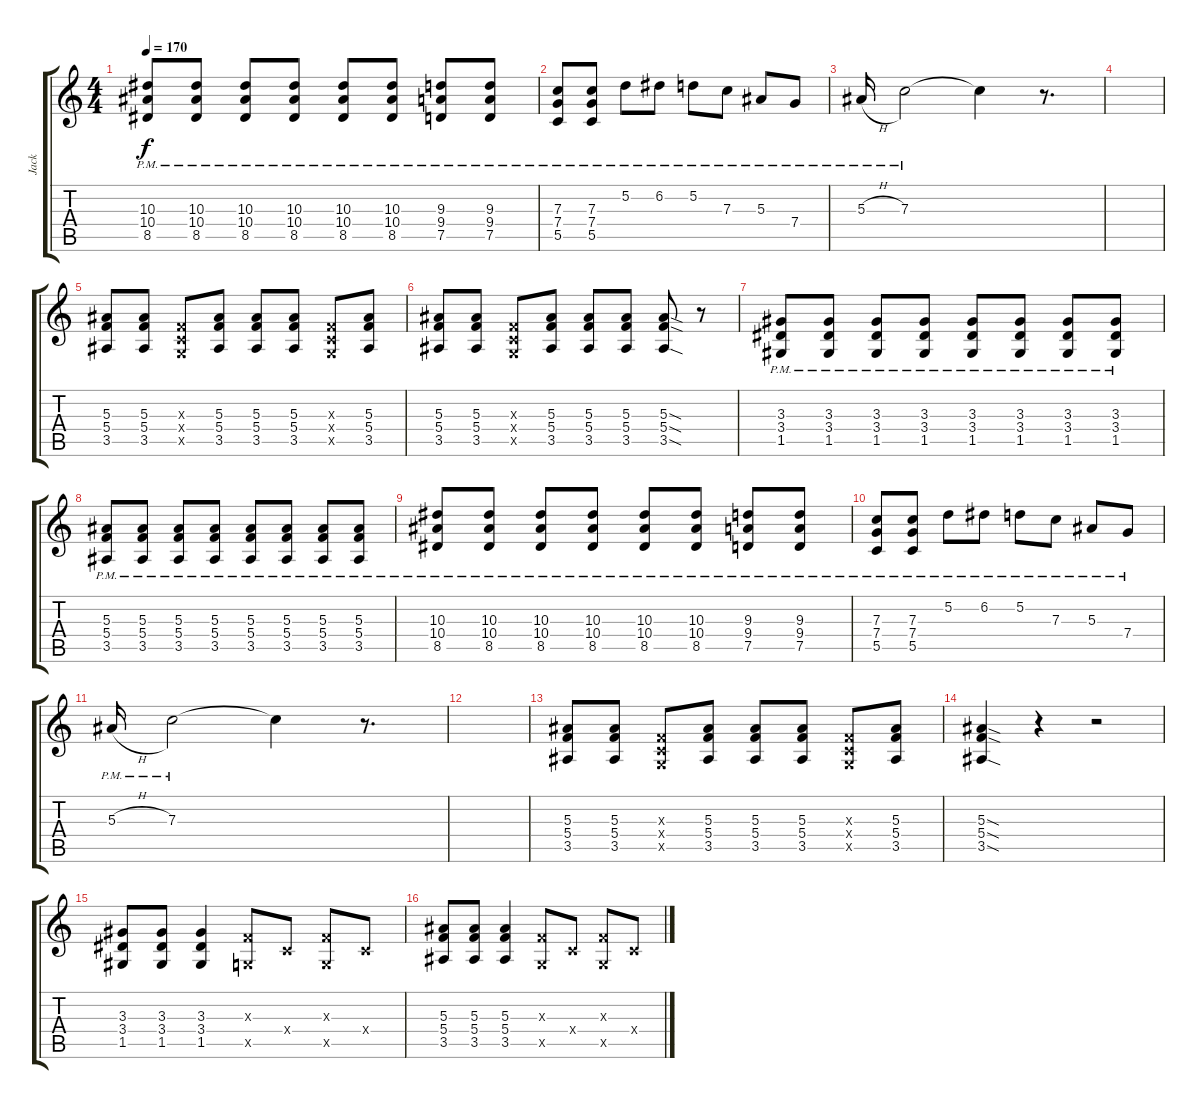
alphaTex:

\track ("Jack" "Jack") {instrument distortionguitar}
\staff {score tabs}
\tuning (D4 A3 F3 C3 G2 D2) {hide}
\ts (4 4)
\tempo 170
\clef g2
\ks c
(10.3{pm} 10.4{pm} 8.5{pm}).8{dy f} (10.3{pm} 10.4{pm} 8.5{pm}).8 (10.3{pm} 10.4{pm} 8.5{pm}).8 (10.3{pm} 10.4{pm} 8.5{pm}).8 (10.3{pm} 10.4{pm} 8.5{pm}).8 (10.3{pm} 10.4{pm} 8.5{pm}).8 (9.3{pm} 9.4{pm} 7.5{pm}).8 (9.3{pm} 9.4{pm} 7.5{pm}).8 |
(7.3{pm} 7.4{pm} 5.5{pm}).8 (7.3{pm} 7.4{pm} 5.5{pm}).8 5.2{pm}.8 6.2{pm}.8 5.2{pm}.8 7.3{pm}.8 5.3{pm}.8 7.4{pm}.8 |
5.3{h pm}.16 7.3{pm}.2 7.3{t}.4 r.8{d} |
|
(5.3 5.4 3.5).8 (5.3 5.4 3.5).8 (0.3{x} 0.4{x} 0.5{x}).8 (5.3 5.4 3.5).8 (5.3 5.4 3.5).8 (5.3 5.4 3.5).8 (0.3{x} 0.4{x} 0.5{x}).8 (5.3 5.4 3.5).8 |
(5.3 5.4 3.5).8 (5.3 5.4 3.5).8 (0.3{x} 0.4{x} 0.5{x}).8 (5.3 5.4 3.5).8 (5.3 5.4 3.5).8 (5.3 5.4 3.5).8 (5.3{sod} 5.4{sod} 3.5{sod}).8 r.8 |
(3.3{pm} 3.4{pm} 1.5{pm}).8 (3.3{pm} 3.4{pm} 1.5{pm}).8 (3.3{pm} 3.4{pm} 1.5{pm}).8 (3.3{pm} 3.4{pm} 1.5{pm}).8 (3.3{pm} 3.4{pm} 1.5{pm}).8 (3.3{pm} 3.4{pm} 1.5{pm}).8 (3.3{pm} 3.4{pm} 1.5{pm}).8 (3.3{pm} 3.4{pm} 1.5{pm}).8 |
(5.3{pm} 5.4{pm} 3.5{pm}).8 (5.3{pm} 5.4{pm} 3.5{pm}).8 (5.3{pm} 5.4{pm} 3.5{pm}).8 (5.3{pm} 5.4{pm} 3.5{pm}).8 (5.3{pm} 5.4{pm} 3.5{pm}).8 (5.3{pm} 5.4{pm} 3.5{pm}).8 (5.3{pm} 5.4{pm} 3.5{pm}).8 (5.3{pm} 5.4{pm} 3.5{pm}).8 |
(10.3{pm} 10.4{pm} 8.5{pm}).8 (10.3{pm} 10.4{pm} 8.5{pm}).8 (10.3{pm} 10.4{pm} 8.5{pm}).8 (10.3{pm} 10.4{pm} 8.5{pm}).8 (10.3{pm} 10.4{pm} 8.5{pm}).8 (10.3{pm} 10.4{pm} 8.5{pm}).8 (9.3{pm} 9.4{pm} 7.5{pm}).8 (9.3{pm} 9.4{pm} 7.5{pm}).8 |
(7.3{pm} 7.4{pm} 5.5{pm}).8 (7.3{pm} 7.4{pm} 5.5{pm}).8 5.2{pm}.8 6.2{pm}.8 5.2{pm}.8 7.3{pm}.8 5.3{pm}.8 7.4{pm}.8 |
5.3{h pm}.16 7.3{pm}.2 7.3{t}.4 r.8{d} |
|
(5.3 5.4 3.5).8 (5.3 5.4 3.5).8 (0.3{x} 0.4{x} 0.5{x}).8 (5.3 5.4 3.5).8 (5.3 5.4 3.5).8 (5.3 5.4 3.5).8 (0.3{x} 0.4{x} 0.5{x}).8 (5.3 5.4 3.5).8 |
(5.3{sod} 5.4{sod} 3.5{sod}).4 r.4 r.2 |
(3.3 3.4 1.5).8 (3.3 3.4 1.5).8 (3.3 3.4 1.5).4 (0.3{x} 0.5{x}).8 0.4{x}.8 (0.3{x} 0.5{x}).8 0.4{x}.8 |
(5.3 5.4 3.5).8 (5.3 5.4 3.5).8 (5.3 5.4 3.5).4 (0.3{x} 0.5{x}).8 0.4{x}.8 (0.3{x} 0.5{x}).8 0.4{x}.8
